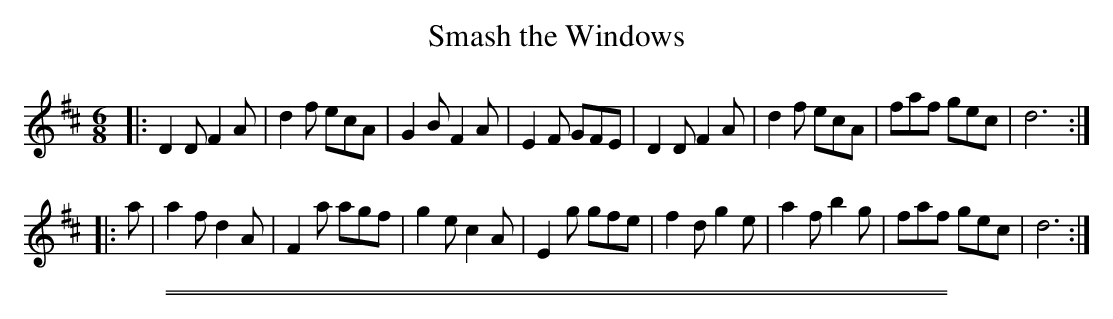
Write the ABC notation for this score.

X:1
T: Smash the Windows
M: 6/8
L: 1/8
K: D
|:\
D2D F2A | d2f ecA | G2B F2A | E2F GFE |\
D2D F2A | d2f ecA | faf gec | d6 :|
|: a |\
a2f d2A | F2a agf | g2e c2A | E2g gfe |\
f2d g2e | a2f b2g | faf gec | d6 :|
